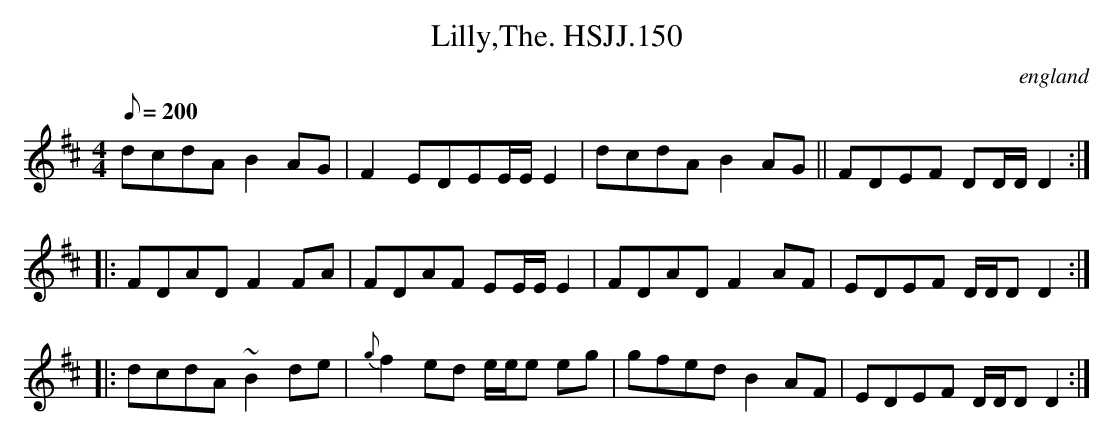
X:1
T:Lilly,The. HSJJ.150
O:england
M:4/4
L:1/8
Q:200
K:D
dcdA B2AG|F2EDEE/E/E2|dcdAB2AG||FDEF DD/D/D2:|
|:FDADF2FA|FDAF EE/E/E2|FDADF2AF|EDEF D/D/DD2:|
|:dcdA~B2de|{g}f2ed e/e/e eg|gfedB2AF|EDEF D/D/DD2:|]
